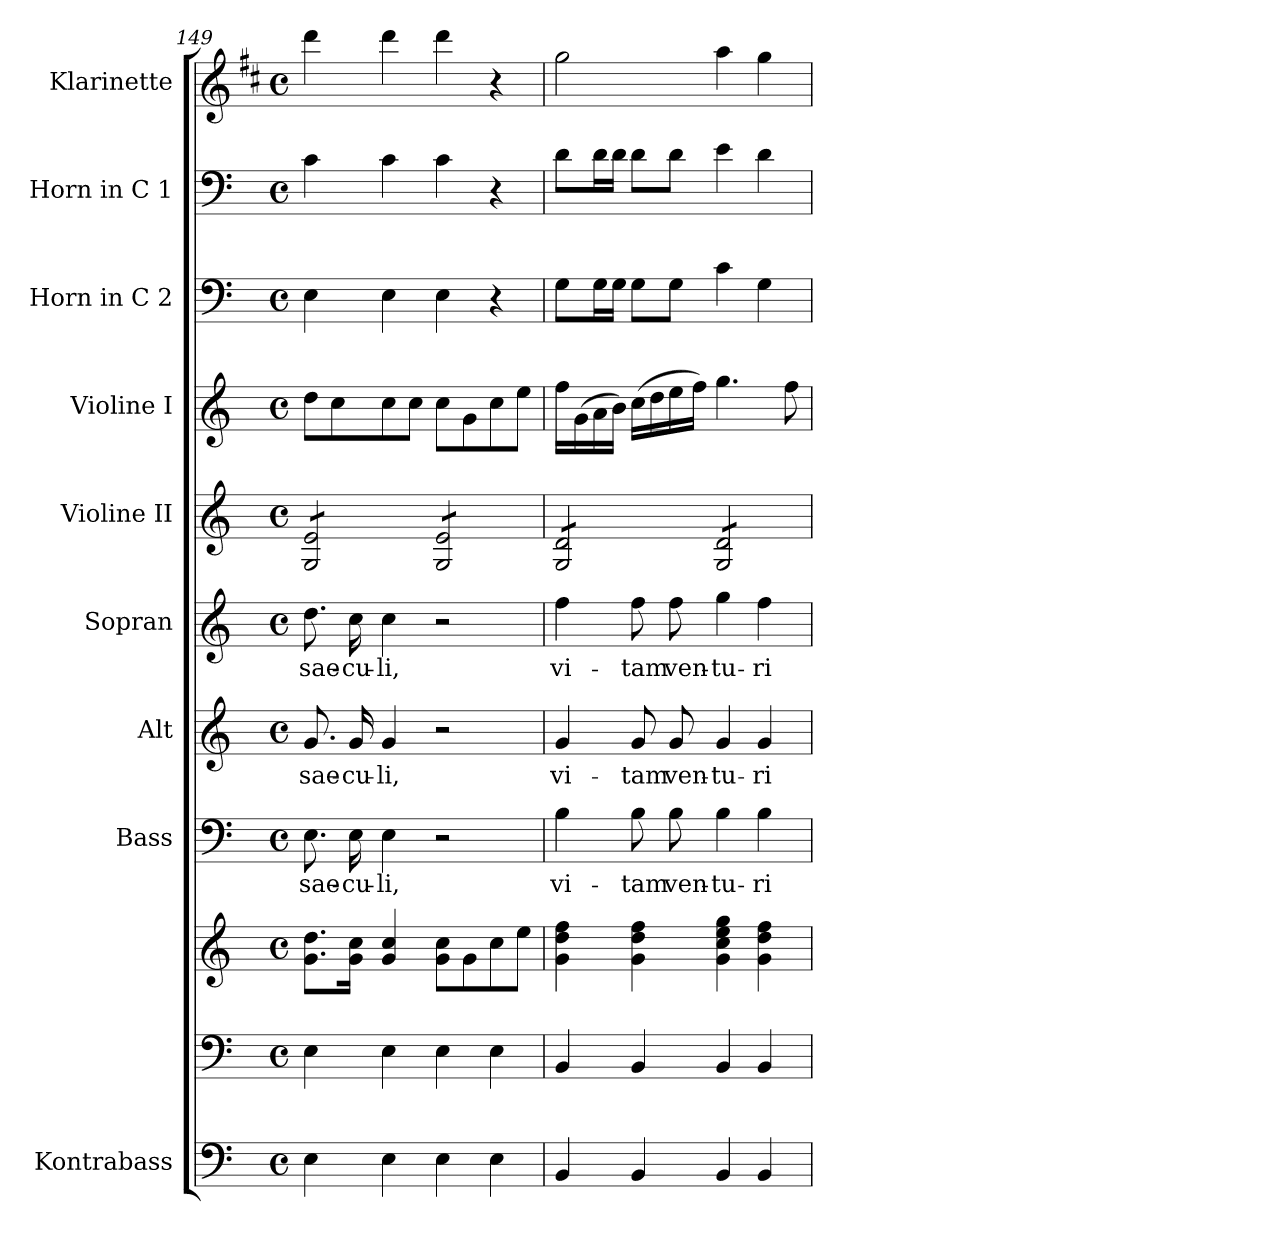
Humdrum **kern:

**kern	**kern	**kern	**kern	**text	**kern	**text	**kern	**text	**kern	**kern	**kern	**kern	**kern
*part10	*part9	*part9	*part8	*part8	*part7	*part7	*part6	*part6	*part5	*part4	*part3	*part2	*part1
*staff11	*staff10	*staff9	*staff8	*staff8	*staff7	*staff7	*staff6	*staff6	*staff5	*staff4	*staff3	*staff2	*staff1
*I"Kontrabass	*	*	*I"Bass	*	*I"Alt	*	*I"Sopran	*	*I"Violine II	*I"Violine I	*I"Horn in C 2	*I"Horn in C 1	*I"Klarinette
*I'Kb.	*	*	*I'B.	*	*I'A.	*	*I'S.	*	*I'Vl. II	*I'Vl. I	*I'Horn 2	*I'Horn 1	*I'Kl.
*clefF4	*clefF4	*clefG2	*clefF4	*	*clefG2	*	*clefG2	*	*clefG2	*clefG2	*clefF4	*clefF4	*clefG2
*ITrd7c12	*	*	*	*	*	*	*	*	*	*	*	*	*ITrd1c2
*k[]	*k[]	*k[]	*k[]	*	*k[]	*	*k[]	*	*k[]	*k[]	*k[]	*k[]	*k[]
*C:	*C:	*C:	*C:	*	*C:	*	*C:	*	*C:	*C:	*C:	*C:	*C:
*M4/4	*M4/4	*M4/4	*M4/4	*	*M4/4	*	*M4/4	*	*M4/4	*M4/4	*M4/4	*M4/4	*M4/4
*met(c)	*met(c)	*met(c)	*met(c)	*	*met(c)	*	*met(c)	*	*met(c)	*met(c)	*met(c)	*met(c)	*met(c)
=149	=149	=149	=149	=149	=149	=149	=149	=149	=149	=149	=149	=149	=149
!	!	!	!	!LO:LY:b	!	!LO:LY:b	!	!LO:LY:b	!	!	!	!	!
*	*	*	*	*	*	*	*	*	*tremolo	*	*	*	*
4EE\	4E\	8.g\ 8.dd\L	8.E\	sae-	8.g/	sae-	8.dd\	sae-	8G/ 8e/L	8dd\L	4E\	4c\	4ccc\
.	.	.	.	.	.	.	.	.	8G/ 8e/	8cc\	.	.	.
!	!	!	!	!LO:LY:b	!	!LO:LY:b	!	!LO:LY:b	!	!	!	!	!
.	.	16g\ 16cc\Jk	16E\	-cu-	16g/	-cu-	16cc\	-cu-	.	.	.	.	.
!	!	!	!	!LO:LY:b	!	!LO:LY:b	!	!LO:LY:b	!	!	!	!	!
4EE\	4E\	4g/ 4cc/	4E\	-li,	4g/	-li,	4cc\	-li,	8G/ 8e/	8cc\	4E\	4c\	4ccc\
.	.	.	.	.	.	.	.	.	8G/ 8e/J	8cc\J	.	.	.
4EE\	4E\	8g\ 8cc\L	2r	.	2r	.	2r	.	8G/ 8e/L	8cc\L	4E\	4c\	4ccc\
.	.	8g\	.	.	.	.	.	.	8G/ 8e/	8g\	.	.	.
4EE\	4E\	8cc\	.	.	.	.	.	.	8G/ 8e/	8cc\	4r	4r	4r
.	.	8ee\J	.	.	.	.	.	.	8G/ 8e/J	8ee\J	.	.	.
=150	=150	=150	=150	=150	=150	=150	=150	=150	=150	=150	=150	=150	=150
!	!	!	!	!LO:LY:b	!	!LO:LY:b	!	!LO:LY:b	!	!	!	!	!
4BBB/	4BB/	4g\ 4dd\ 4ff\	4B\	vi-	4g/	vi-	4ff\	vi-	8G/ 8d/L	16ff\LL	8G\L	8d\L	2ff\
.	.	.	.	.	.	.	.	.	.	(>16g\	.	.	.
.	.	.	.	.	.	.	.	.	8G/ 8d/	16a\	16G\L	16d\L	.
.	.	.	.	.	.	.	.	.	.	16b\JJ)	16G\JJ	16d\JJ	.
!	!	!	!	!LO:LY:b	!	!LO:LY:b	!	!LO:LY:b	!	!	!	!	!
4BBB/	4BB/	4g\ 4dd\ 4ff\	8B\	-tam	8g/	-tam	8ff\	-tam	8G/ 8d/	(>16cc\LL	8G\L	8d\L	.
.	.	.	.	.	.	.	.	.	.	16dd\	.	.	.
!	!	!	!	!LO:LY:b	!	!LO:LY:b	!	!LO:LY:b	!	!	!	!	!
.	.	.	8B\	ven-	8g/	ven-	8ff\	ven-	8G/ 8d/J	16ee\	8G\J	8d\J	.
.	.	.	.	.	.	.	.	.	.	16ff\JJ)	.	.	.
!	!	!	!	!LO:LY:b	!	!LO:LY:b	!	!LO:LY:b	!	!	!	!	!
4BBB/	4BB/	4g\ 4cc\ 4ee\ 4gg\	4B\	-tu-	4g/	-tu-	4gg\	-tu-	8G/ 8d/L	4.gg\	4c\	4e\	4gg\
.	.	.	.	.	.	.	.	.	8G/ 8d/	.	.	.	.
!	!	!	!	!LO:LY:b	!	!LO:LY:b	!	!LO:LY:b	!	!	!	!	!
4BBB/	4BB/	4g\ 4dd\ 4ff\	4B\	-ri	4g/	-ri	4ff\	-ri	8G/ 8d/	.	4G\	4d\	4ff\
.	.	.	.	.	.	.	.	.	8G/ 8d/J	8ff\	.	.	.
*	*	*	*	*	*	*	*	*	*Xtremolo	*	*	*	*
=	=	=	=	=	=	=	=	=	=	=	=	=	=
*-	*-	*-	*-	*-	*-	*-	*-	*-	*-	*-	*-	*-	*-
